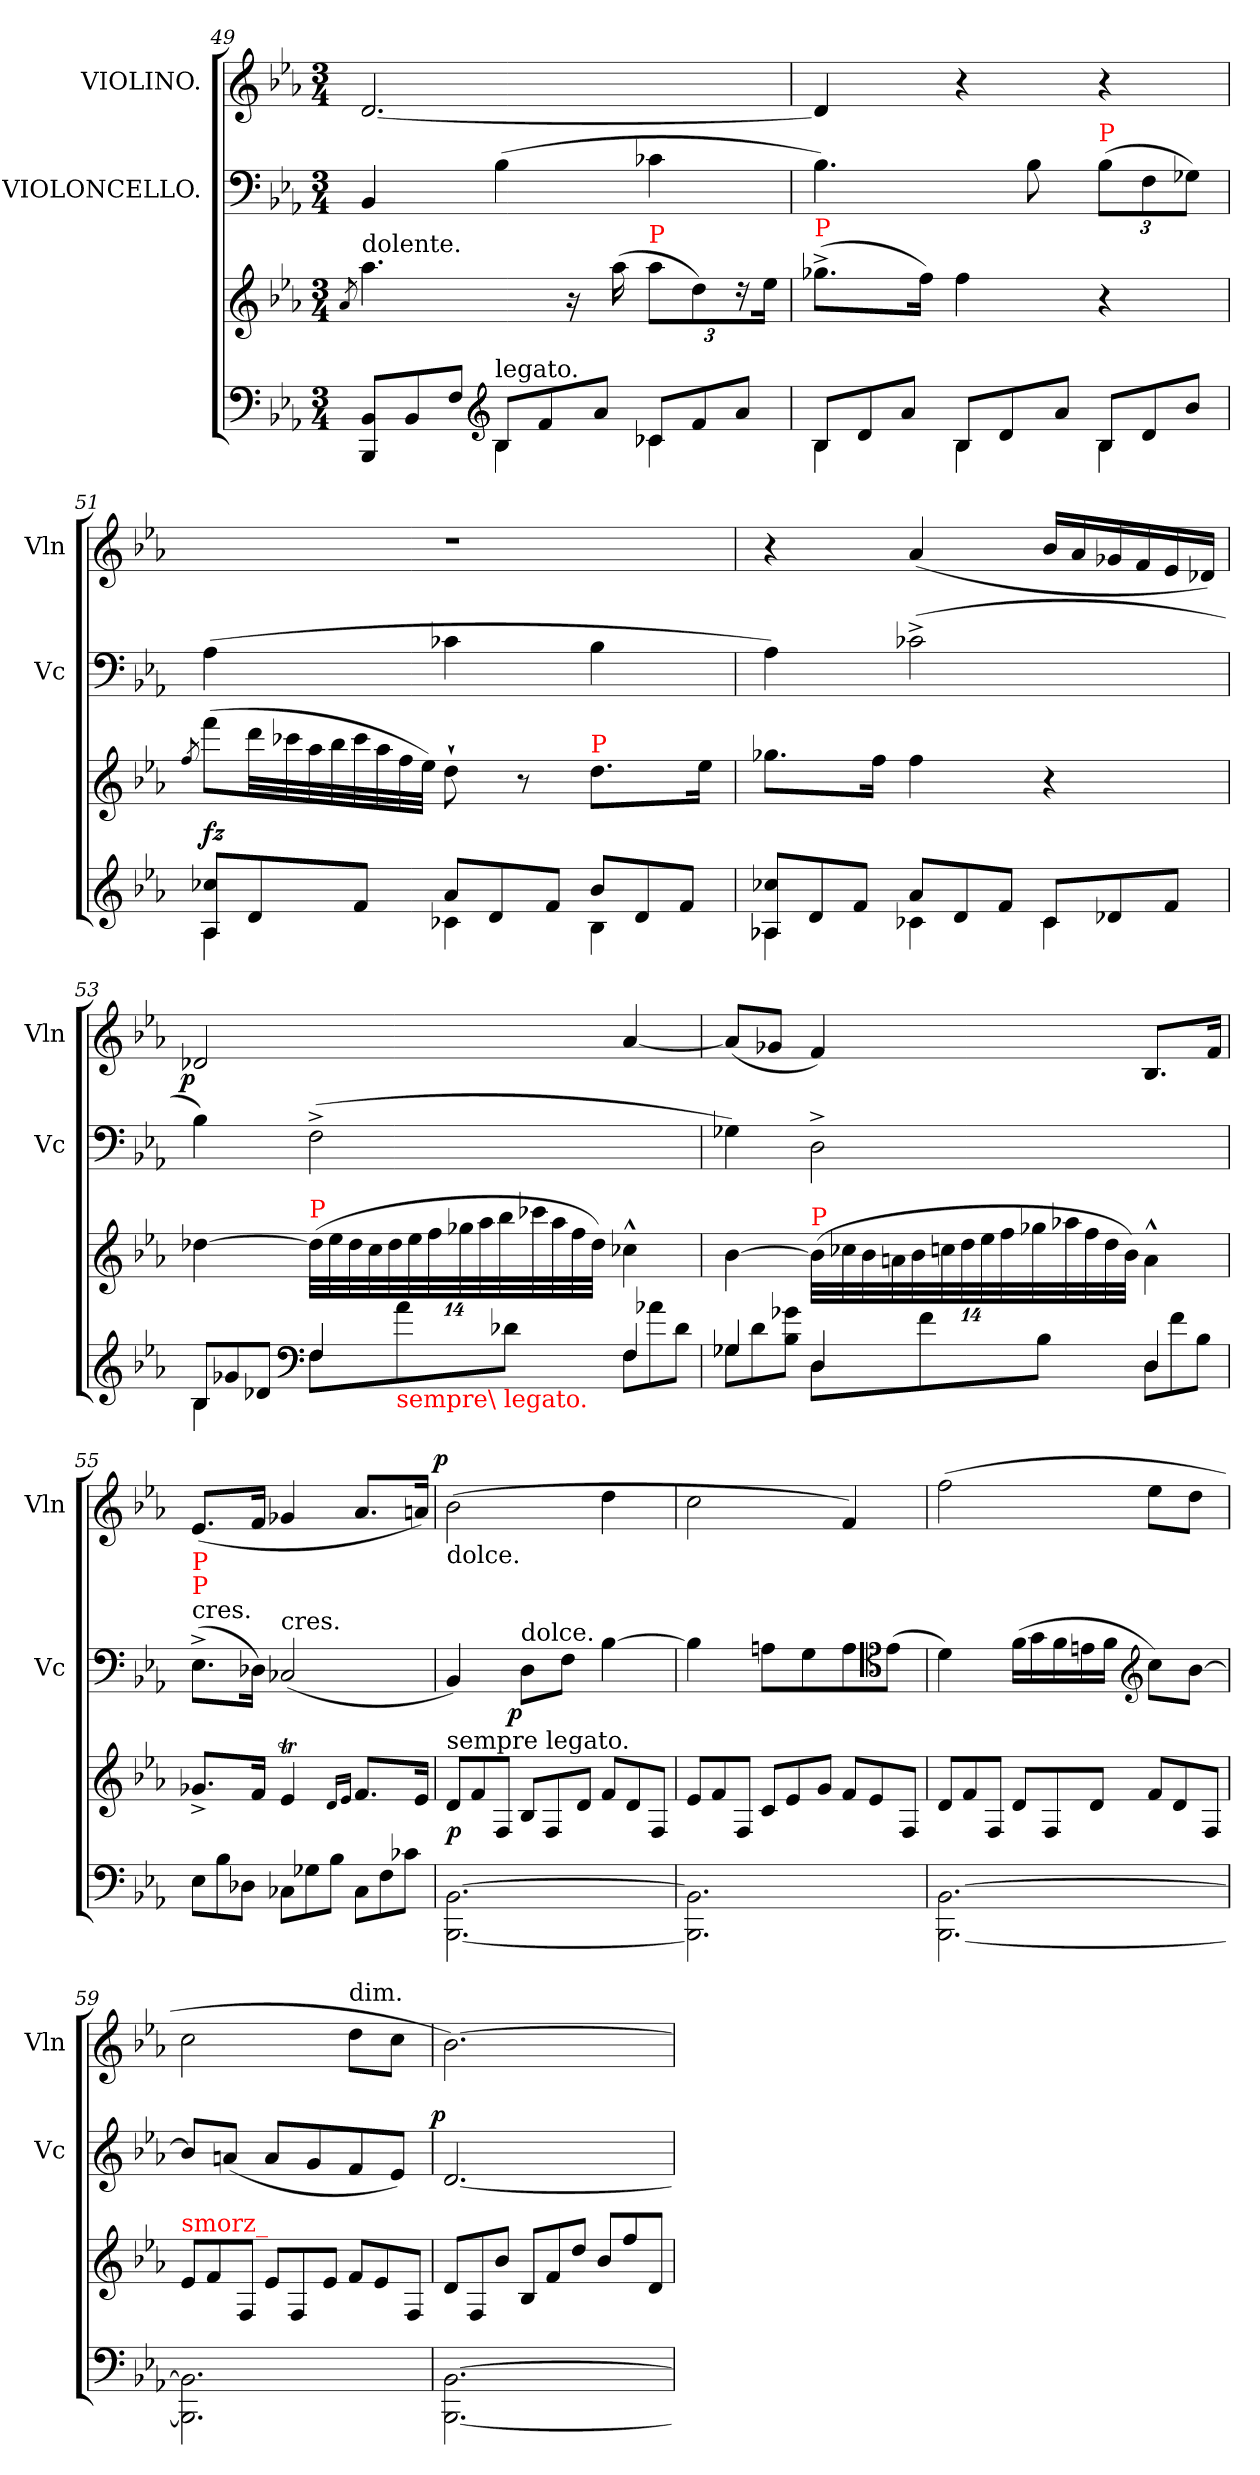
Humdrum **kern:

**kern	**kern	**dynam	**kern	**dynam	**kern	**dynam
*part3	*part3	*part3	*part2	*part2	*part1	*part1
*staff4	*staff3	*staff3/4	*staff2	*staff2	*staff1	*staff1
*	*	*	*I"VIOLONCELLO.	*	*I"VIOLINO.	*
*	*	*	*I'Vc	*	*I'Vln	*
*clefF4	*clefG2	*	*clefF4	*	*clefG2	*
*k[b-e-a-]	*k[b-e-a-]	*	*k[b-e-a-]	*	*k[b-e-a-]	*
*E-:	*E-:	*	*E-:	*	*E-:	*
*M3/4	*M3/4	*	*M3/4	*	*M3/4	*
=49	=49	=49	=49	=49	=49	=49
.	8qa-/	.	.	.	.	.
*Xtuplet	*	*	*	*	*	*
*^	*	*	*	*	*	*
!	!	!LO:TX:a:t=dolente.	!	!	!	!	!
12BB- 12BBB-L	4ryy	4.aa-	.	4BB-	.	[2.d	.
12BB-	.	.	.	.	.	.	.
12FJ	.	.	.	.	.	.	.
*clefG2	*	*	*	*	*	*	*
!LO:TX:a:t=legato.	!	!	!	!	!	!	!
12B-L	4B-	.	.	(>4B-	.	.	.
12f	.	.	.	.	.	.	.
.	.	16r	.	.	.	.	.
12a-J	.	.	.	.	.	.	.
.	.	(16aa-	.	.	.	.	.
*	*	*Xbrackettup	*	*	*	*	*
!	!	!LO:TX:a:color=red:t=P	!	!	!	!	!
12c-XL	4c-X	12aa-L	.	4c-X	.	.	.
12f	.	12dd)	.	.	.	.	.
12a-J	.	24rdd	.	.	.	.	.
.	.	24ee-Jk	.	.	.	.	.
=50	=50	=50	=50	=50	=50	=50	=50
!	!	!LO:TX:a:color=red:t=P	!	!	!	!	!
12B-L	4B-	(8.gg-X^<L	.	4.B-)	.	4d]	.
12d	.	.	.	.	.	.	.
12a-J	.	.	.	.	.	.	.
.	.	16ffJk)	.	.	.	.	.
12B-L	4B-	4ff	.	.	.	4r	.
12d	.	.	.	.	.	.	.
.	.	.	.	8B-	.	.	.
12a-J	.	.	.	.	.	.	.
*	*	*	*	*Xbrackettup	*	*	*
!	!	!	!	!LO:TX:a:color=red:t=P	!	!	!
12B-L	4B-	4r	.	(>12B-L	.	4r	.
12d	.	.	.	12F	.	.	.
12b-J	.	.	.	12G-XJ)	.	.	.
=51	=51	=51	=51	=51	=51	=51	=51
.	.	8qff/	.	.	.	.	.
*	*	*Xtuplet	*	*	*	*	*
12cc-X 12A-L	4A-	(12fffL	fz	(>4A-	.	2.rdd	.
12d	.	48dddLL	.	.	.	.	.
.	.	48ccc-X	.	.	.	.	.
.	.	48aa-	.	.	.	.	.
.	.	48bb-	.	.	.	.	.
12fJ	.	48ccc-	.	.	.	.	.
.	.	48aa-	.	.	.	.	.
.	.	48ff	.	.	.	.	.
.	.	48ee-JJJ)	.	.	.	.	.
12a-L	4c-X	8dd`>	.	4c-X	.	.	.
12d	.	.	.	.	.	.	.
.	.	8r	.	.	.	.	.
12fJ	.	.	.	.	.	.	.
!	!	!LO:TX:a:color=red:t=P	!	!	!	!	!
12b-L	4B-	8.ddL	.	4B-	.	.	.
12d	.	.	.	.	.	.	.
12fJ	.	.	.	.	.	.	.
.	.	16ee-Jk	.	.	.	.	.
=52	=52	=52	=52	=52	=52	=52	=52
12cc-X 12A-XL	4A-X	8.gg-XL	.	4A-)	.	4r	.
12d	.	.	.	.	.	.	.
12fJ	.	.	.	.	.	.	.
.	.	16ffJk	.	.	.	.	.
12a-L	4c-X	4ff	.	(>2c-X^<	.	(<4a-	.
12d	.	.	.	.	.	.	.
12fJ	.	.	.	.	.	.	.
*	*	*	*	*	*	*Xtuplet	*
12c-L	4c-	4r	.	.	.	24b-LL	.
.	.	.	.	.	.	24a-	.
12d-X	.	.	.	.	.	24g-X	.
.	.	.	.	.	.	24f	.
12fJ	.	.	.	.	.	24e-	.
.	.	.	.	.	.	24d-XJJ)	.
=53	=53	=53	=53	=53	=53	=53	=53
!	!	!	!	!	!	!	!LO:DY:rj
12B-L	4B-	[4dd-X	.	4B-)	.	2d-X	p
12g-X	.	.	.	.	.	.	.
12d-XJ	.	.	.	.	.	.	.
*clefF4	*	*	*	*	*	*	*
*	*	*tuplet	*	*	*	*	*
!	!	!LO:TX:a:color=red:t=P	!	!	!	!	!
4F	12FL	(56dd-LLL]	.	(>2F^<	.	.	.
.	.	56ee-	.	.	.	.	.
.	.	56dd-	.	.	.	.	.
.	.	56cc	.	.	.	.	.
.	.	56dd-	.	.	.	.	.
!	!LO:TX:b:color=red:t=sempre\ legato.	!	!	!	!	!	!
.	12a-	.	.	.	.	.	.
.	.	56ee-	.	.	.	.	.
.	.	56ff	.	.	.	.	.
.	.	56gg-X	.	.	.	.	.
.	.	56aa-	.	.	.	.	.
.	.	56bb-	.	.	.	.	.
.	12d-XJ	.	.	.	.	.	.
.	.	56ccc-X	.	.	.	.	.
.	.	56aa-	.	.	.	.	.
.	.	56ff	.	.	.	.	.
.	.	56dd-JJJ)	.	.	.	.	.
4F	12FL	4cc-X^^>	.	.	.	[4a-	.
.	12a-X	.	.	.	.	.	.
.	12d-J	.	.	.	.	.	.
=54	=54	=54	=54	=54	=54	=54	=54
4G-X	12G-XL	[4b-	.	4G-X)	.	(<8a-L]	.
.	12d	.	.	.	.	.	.
.	.	.	.	.	.	8g-XJ	.
.	12g-X 12B-J	.	.	.	.	.	.
!	!	!LO:TX:a:color=red:t=P	!	!	!	!	!
4D	12DL	(56b-LLL]	.	2D^<	.	4f)	.
.	.	56cc-X	.	.	.	.	.
.	.	56b-	.	.	.	.	.
.	.	56an	.	.	.	.	.
.	.	56b-	.	.	.	.	.
.	12f	.	.	.	.	.	.
.	.	56ccn	.	.	.	.	.
.	.	56dd	.	.	.	.	.
.	.	56ee-	.	.	.	.	.
.	.	56ff	.	.	.	.	.
.	.	56gg-X	.	.	.	.	.
.	12B-J	.	.	.	.	.	.
.	.	56aa-X	.	.	.	.	.
.	.	56ff	.	.	.	.	.
.	.	56dd	.	.	.	.	.
.	.	56b-JJJ)	.	.	.	.	.
4D	12DL	4a^^>\	.	.	.	8.B-L	.
.	12f	.	.	.	.	.	.
.	12B-J	.	.	.	.	.	.
.	.	.	.	.	.	16fJk	.
*v	*v	*	*	*	*	*	*
=55	=55	=55	=55	=55	=55	=55
!	!	!	!LO:TX:a:t=cres.	!	!	!
!	!	!	!LO:TX:a:color=red:t=P	!	!	!
!	!	!	!LO:TX:a:color=red:t=P	!	!	!
12E-L	8.g-X^<L	.	(>8.E-^<L	.	(<8.e-L	.
12B-	.	.	.	.	.	.
12D-XJ	.	.	.	.	.	.
.	16fJk	.	16D-XJk)	.	16fJk	.
!	!	!	!LO:TX:t=cres.	!	!	!
12C-XL	4e-T	.	(<2C-X	.	4g-X	.
12G-X	.	.	.	.	.	.
12B-J	.	.	.	.	.	.
.	16qqd/LL	.	.	.	.	.
.	16qqe-/JJ	.	.	.	.	.
12C-L	8.fL	.	.	.	8.a-L	.
12F	.	.	.	.	.	.
12c-XJ	.	.	.	.	.	.
.	16e-Jk	.	.	.	16anJk)	.
=56	=56	=56	=56	=56	=56	=56
*	*Xtuplet	*	*	*	*	*
!	!	!	!	!	!LO:TX:b:t=dolce.	!
!	!LO:TX:a:t=sempre legato.	!	!	!	!	!
!	!	!	!	!	!	!LO:DY:a:rj
[2.BB-\ [2.BBB-\	12dL	p	4BB-)	.	(>2b-	p
.	12f	.	.	.	.	.
.	12F/J	.	.	.	.	.
!	!	!	!LO:TX:a:t=dolce.	!	!	!
!	!	!	!	!LO:DY:rj	!	!
.	12B-L	.	8DL	p	.	.
.	12F/	.	.	.	.	.
.	.	.	8FJ	.	.	.
.	12dJ	.	.	.	.	.
.	12fL	.	[4B-	.	4dd	.
.	12d	.	.	.	.	.
.	12F/J	.	.	.	.	.
=57	=57	=57	=57	=57	=57	=57
2.BB-]\ 2.BBB-]\	12e-L	.	4B-]	.	2cc	.
.	12f	.	.	.	.	.
.	12F/J	.	.	.	.	.
.	12cL	.	8AnL	.	.	.
.	12e-	.	.	.	.	.
.	.	.	8G	.	.	.
.	12gJ	.	.	.	.	.
.	12fL	.	8A	.	4f)	.
.	12e-	.	.	.	.	.
*	*	*	*clefC4	*	*	*
.	.	.	(8e-J	.	.	.
.	12F/J	.	.	.	.	.
=58	=58	=58	=58	=58	=58	=58
[2.BB-\ [2.BBB-\	12dL	.	4d)	.	(>2ff	.
.	12f	.	.	.	.	.
.	12F/J	.	.	.	.	.
*	*	*	*Xtuplet	*	*	*
.	12dL	.	(>20fLL	.	.	.
.	.	.	20g	.	.	.
.	12F/	.	.	.	.	.
.	.	.	20f	.	.	.
.	.	.	20en	.	.	.
.	12dJ	.	.	.	.	.
.	.	.	20fJJ	.	.	.
*	*	*	*clefG2	*	*	*
.	12fL	.	8ccL)	.	8ee-L	.
.	12d	.	.	.	.	.
.	.	.	[8b-J	.	8ddJ	.
.	12F/J	.	.	.	.	.
=59	=59	=59	=59	=59	=59	=59
!	!LO:TX:a:color=red:t=smorz_	!	!	!	!	!
2.BB-]\ 2.BBB-]\	12e-L	.	8b-L]	.	2cc	.
.	12f	.	.	.	.	.
.	.	.	(<8anJ	.	.	.
.	12F/J	.	.	.	.	.
.	12e-L	.	8aL	.	.	.
.	12F/	.	.	.	.	.
.	.	.	8g	.	.	.
.	12e-J	.	.	.	.	.
!	!	!	!	!	!LO:TX:t=dim.	!
.	12fL	.	8f	.	8ddL	.
.	12e-	.	.	.	.	.
.	.	.	8e-J)	.	8ccJ	.
.	12F/J	.	.	.	.	.
=60	=60	=60	=60	=60	=60	=60
!	!	!	!	!LO:DY:a:rj	!	!
[2.BB-\ [2.BBB-\	12dL	.	[2.d	p	[2.b-)	.
.	12F/	.	.	.	.	.
.	12b-J	.	.	.	.	.
.	12B-L	.	.	.	.	.
.	12f	.	.	.	.	.
.	12ddJ	.	.	.	.	.
.	12b-L	.	.	.	.	.
.	12ff	.	.	.	.	.
.	12dJ	.	.	.	.	.
=	=	=	=	=	=	=
*-	*-	*-	*-	*-	*-	*-
